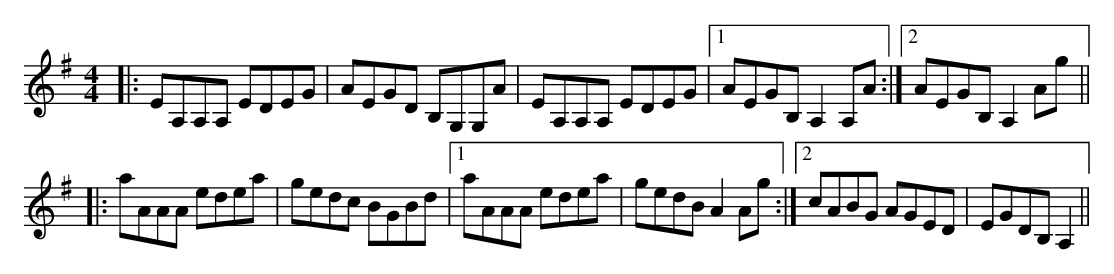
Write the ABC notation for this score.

X:1
M:4/4
K:Ador
|:EA,A,A, EDEG|AEGD B,G,G,A|EA,A,A, EDEG|1 AEGB,A,2A,A:|2 AEGB,A,2Ag||
|:aAAA edea|gedc BGBd|1 aAAA edea|gedBA2Ag:|2 cABG AGED|EGDB,A,2||
